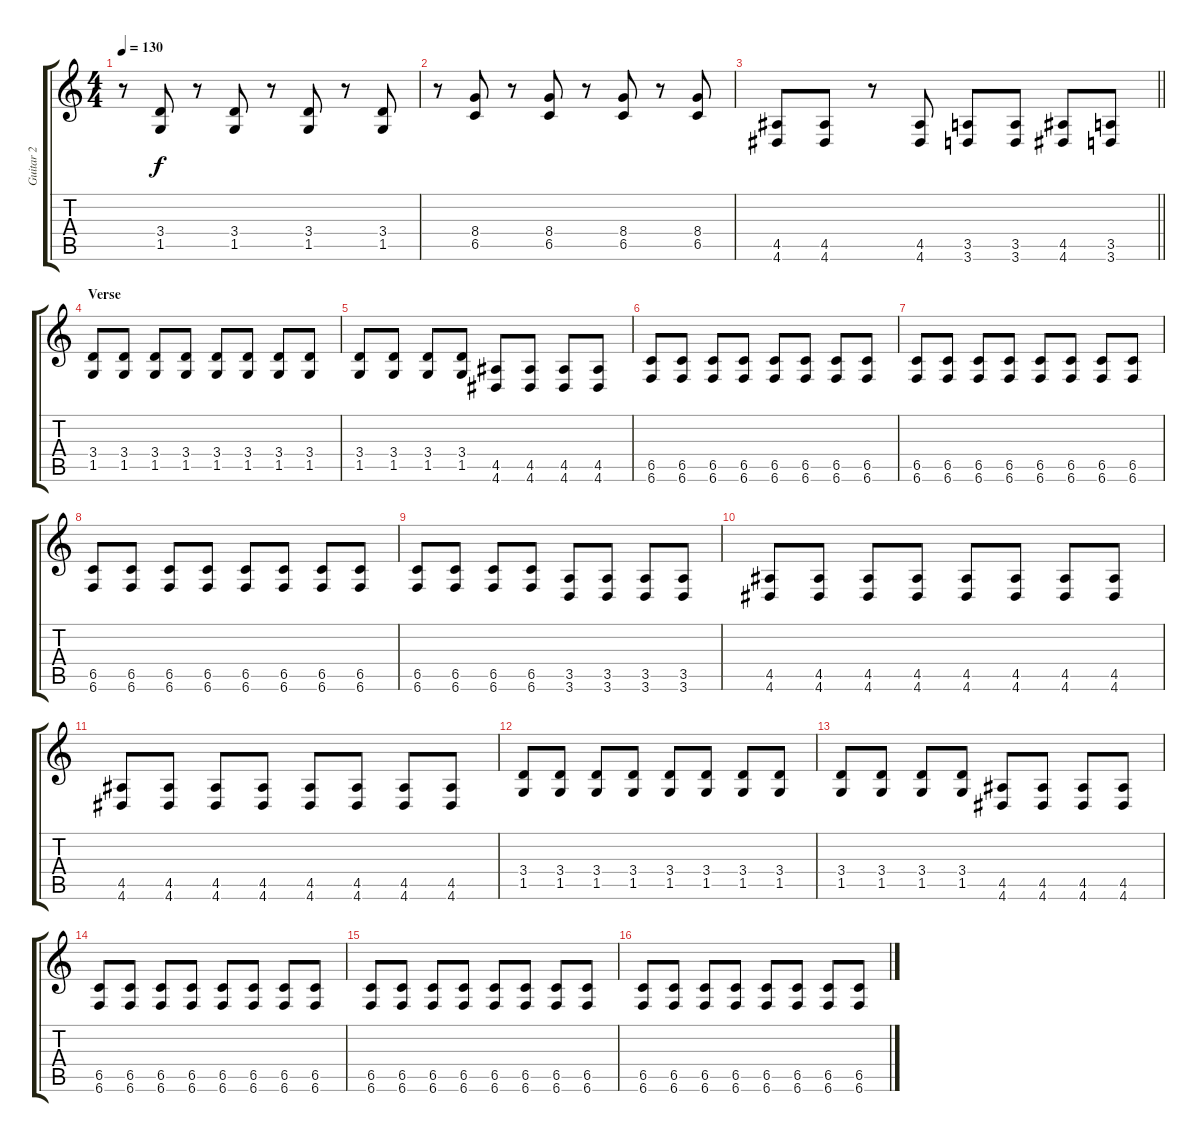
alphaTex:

\track ("Guitar 2" "Guitar 2") {instrument distortionguitar}
\staff {score tabs}
\tuning (Db4 Ab3 E3 B2 Gb2 B1) {hide}
\ts (4 4)
\tempo 130
\clef g2
\ks c
r.8{dy f} (3.4 1.5).8 r.8 (3.4 1.5).8 r.8 (3.4 1.5).8 r.8 (3.4 1.5).8 |
r.8 (8.4 6.5).8 r.8 (8.4 6.5).8 r.8 (8.4 6.5).8 r.8 (8.4 6.5).8 |
\barLineRight lightlight
(4.5 4.6).8 (4.5 4.6).8 r.8 (4.5 4.6).8 (3.5 3.6).8 (3.5 3.6).8 (4.5 4.6).8 (3.5 3.6).8 |
\section ("" "Verse")
(3.4 1.5).8 (3.4 1.5).8 (3.4 1.5).8 (3.4 1.5).8 (3.4 1.5).8 (3.4 1.5).8 (3.4 1.5).8 (3.4 1.5).8 |
(3.4 1.5).8 (3.4 1.5).8 (3.4 1.5).8 (3.4 1.5).8 (4.5 4.6).8 (4.5 4.6).8 (4.5 4.6).8 (4.5 4.6).8 |
(6.5 6.6).8 (6.5 6.6).8 (6.5 6.6).8 (6.5 6.6).8 (6.5 6.6).8 (6.5 6.6).8 (6.5 6.6).8 (6.5 6.6).8 |
(6.5 6.6).8 (6.5 6.6).8 (6.5 6.6).8 (6.5 6.6).8 (6.5 6.6).8 (6.5 6.6).8 (6.5 6.6).8 (6.5 6.6).8 |
(6.5 6.6).8 (6.5 6.6).8 (6.5 6.6).8 (6.5 6.6).8 (6.5 6.6).8 (6.5 6.6).8 (6.5 6.6).8 (6.5 6.6).8 |
(6.5 6.6).8 (6.5 6.6).8 (6.5 6.6).8 (6.5 6.6).8 (3.5 3.6).8 (3.5 3.6).8 (3.5 3.6).8 (3.5 3.6).8 |
(4.5 4.6).8 (4.5 4.6).8 (4.5 4.6).8 (4.5 4.6).8 (4.5 4.6).8 (4.5 4.6).8 (4.5 4.6).8 (4.5 4.6).8 |
(4.5 4.6).8 (4.5 4.6).8 (4.5 4.6).8 (4.5 4.6).8 (4.5 4.6).8 (4.5 4.6).8 (4.5 4.6).8 (4.5 4.6).8 |
(3.4 1.5).8 (3.4 1.5).8 (3.4 1.5).8 (3.4 1.5).8 (3.4 1.5).8 (3.4 1.5).8 (3.4 1.5).8 (3.4 1.5).8 |
(3.4 1.5).8 (3.4 1.5).8 (3.4 1.5).8 (3.4 1.5).8 (4.5 4.6).8 (4.5 4.6).8 (4.5 4.6).8 (4.5 4.6).8 |
(6.5 6.6).8 (6.5 6.6).8 (6.5 6.6).8 (6.5 6.6).8 (6.5 6.6).8 (6.5 6.6).8 (6.5 6.6).8 (6.5 6.6).8 |
(6.5 6.6).8 (6.5 6.6).8 (6.5 6.6).8 (6.5 6.6).8 (6.5 6.6).8 (6.5 6.6).8 (6.5 6.6).8 (6.5 6.6).8 |
(6.5 6.6).8 (6.5 6.6).8 (6.5 6.6).8 (6.5 6.6).8 (6.5 6.6).8 (6.5 6.6).8 (6.5 6.6).8 (6.5 6.6).8
